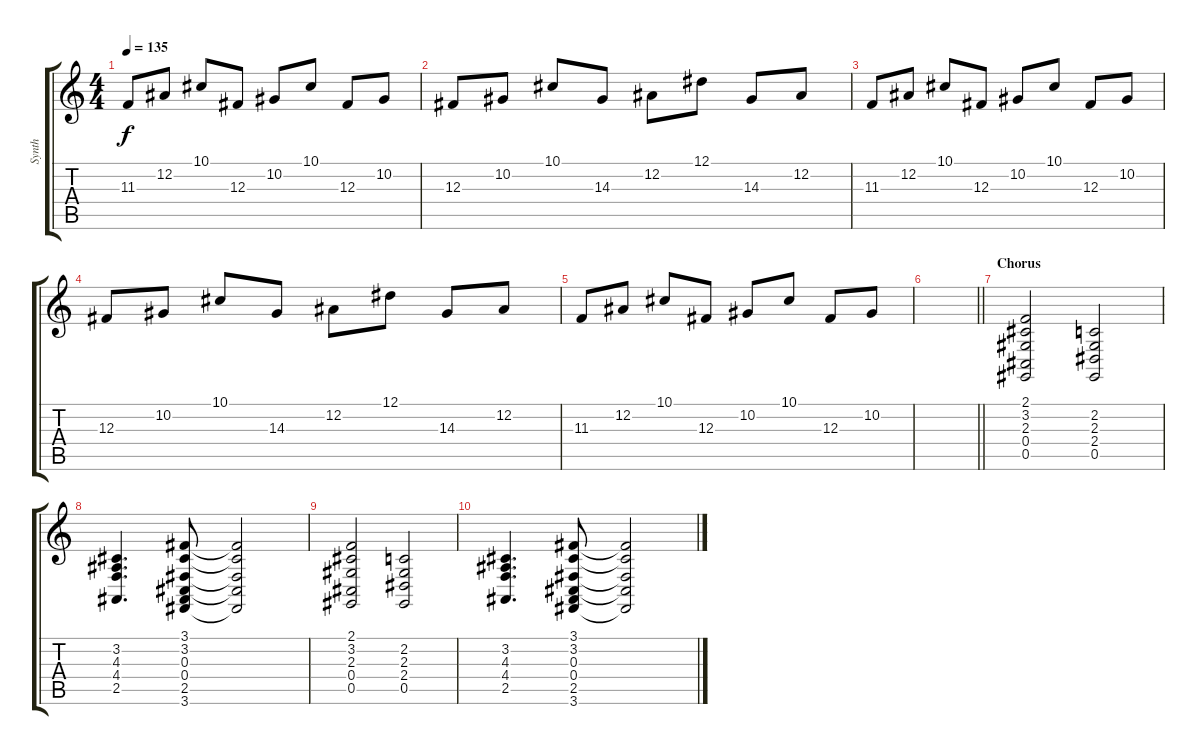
\track ("Synth" "Synth") {instrument pad3polysynth}
\staff {score tabs}
\tuning (Eb4 Bb3 Gb3 Db3 Ab2 Eb2) {hide}
\ts (4 4)
\tempo 135
\clef g2
\ks c
11.3.8{dy f} 12.2.8 10.1.8 12.3.8 10.2.8 10.1.8 12.3.8 10.2.8 |
12.3.8 10.2.8 10.1.8 14.3.8 12.2.8 12.1.8 14.3.8 12.2.8 |
11.3.8 12.2.8 10.1.8 12.3.8 10.2.8 10.1.8 12.3.8 10.2.8 |
12.3.8 10.2.8 10.1.8 14.3.8 12.2.8 12.1.8 14.3.8 12.2.8 |
11.3.8 12.2.8 10.1.8 12.3.8 10.2.8 10.1.8 12.3.8 10.2.8 |
\barLineRight lightlight
|
\section ("" "Chorus")
(2.1 3.2 2.3 0.4 0.5).2 (2.2 2.3 2.4 0.5).2 |
(3.2 4.3 4.4 2.5).4{d} (3.1 3.2 0.3 0.4 2.5 3.6).8 (3.1{t} 3.2{t} 0.3{t} 0.4{t} 3.6{t}).2 |
(2.1 3.2 2.3 0.4 0.5).2 (2.2 2.3 2.4 0.5).2 |
(3.2 4.3 4.4 2.5).4{d} (3.1 3.2 0.3 0.4 2.5 3.6).8 (3.1{t} 3.2{t} 0.3{t} 0.4{t} 3.6{t}).2
